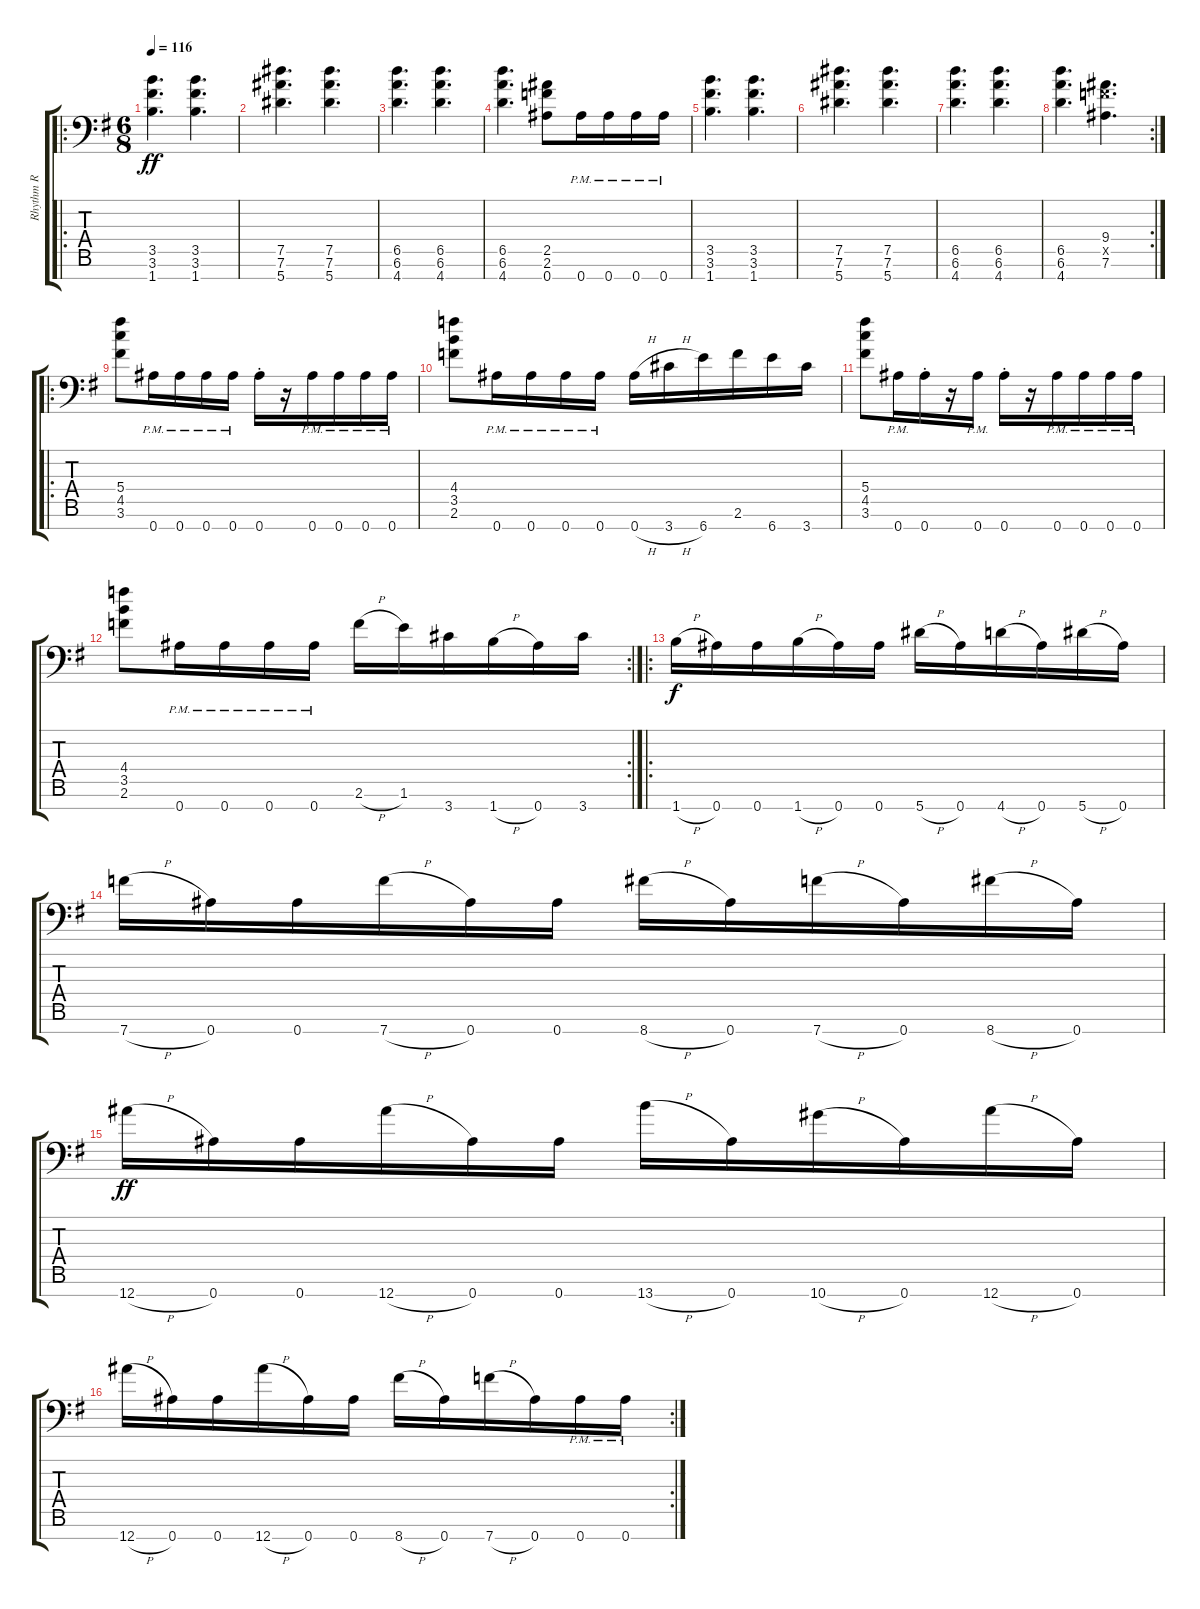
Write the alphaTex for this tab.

\track ("Rhythm R" "Rhythm R") {instrument distortionguitar}
\staff {score tabs}
\tuning (Eb4 Bb3 Gb3 Db3 Ab2 Eb2 Bb1) {hide}
\ro
\ts (6 8)
\tempo 116
\clef f4
\ks g
(3.5 3.6 1.7).4{d ot 8vb dy ff} (3.5 3.6 1.7).4{d ot 8vb} |
(7.5 7.6 5.7).4{d ot 8vb} (7.5 7.6 5.7).4{d ot 8vb} |
(6.5 6.6 4.7).4{d ot 8vb} (6.5 6.6 4.7).4{d ot 8vb} |
(6.5 6.6 4.7).4{d ot 8vb} (2.5 2.6 0.7).8{ot 8vb} 0.7{pm}.16{ot 8vb} 0.7{pm}.16{ot 8vb} 0.7{pm}.16{ot 8vb} 0.7{pm}.16{ot 8vb} |
(3.5 3.6 1.7).4{d ot 8vb} (3.5 3.6 1.7).4{d ot 8vb} |
(7.5 7.6 5.7).4{d ot 8vb} (7.5 7.6 5.7).4{d ot 8vb} |
(6.5 6.6 4.7).4{d ot 8vb} (6.5 6.6 4.7).4{d ot 8vb} |
\rc 2
(6.5 6.6 4.7).4{d ot 8vb} (9.4 9.5{x} 7.6).4{d} |
\ro
(5.4 4.5 3.6).8{ot 8vb} 0.7{pm}.16{ot 8vb} 0.7{pm}.16{ot 8vb} 0.7{pm}.16{ot 8vb} 0.7{pm}.16{ot 8vb} 0.7{st}.16{ot 8vb} r.16 0.7{pm}.16{ot 8vb} 0.7{pm}.16{ot 8vb} 0.7{pm}.16{ot 8vb} 0.7{pm}.16{ot 8vb} |
(4.4 3.5 2.6).8{ot 8vb} 0.7{pm}.16{ot 8vb} 0.7{pm}.16{ot 8vb} 0.7{pm}.16{ot 8vb} 0.7{pm}.16{ot 8vb} 0.7{h}.16{ot 8vb} 3.7{h}.16{ot 8vb} 6.7.16{ot 8vb} 2.6.16{ot 8vb} 6.7.16{ot 8vb} 3.7.16{ot 8vb} |
(5.4 4.5 3.6).8{ot 8vb} 0.7{pm}.16{ot 8vb} 0.7{st}.16{ot 8vb} r.16 0.7{pm}.16{ot 8vb} 0.7{st}.16{ot 8vb} r.16 0.7{pm}.16{ot 8vb} 0.7{pm}.16{ot 8vb} 0.7{pm}.16{ot 8vb} 0.7{pm}.16{ot 8vb} |
\rc 2
(4.4 3.5 2.6).8{ot 8vb} 0.7{pm}.16{ot 8vb} 0.7{pm}.16{ot 8vb} 0.7{pm}.16{ot 8vb} 0.7{pm}.16{ot 8vb} 2.6{h}.16{ot 8vb} 1.6.16{ot 8vb} 3.7.16{ot 8vb} 1.7{h}.16{ot 8vb} 0.7.16{ot 8vb} 3.7.16{ot 8vb} |
\ro
1.7{h}.16{ot 8vb dy f} 0.7.16{ot 8vb} 0.7.16{ot 8vb} 1.7{h}.16{ot 8vb} 0.7.16{ot 8vb} 0.7.16{ot 8vb} 5.7{h}.16{ot 8vb} 0.7.16{ot 8vb} 4.7{h}.16{ot 8vb} 0.7.16{ot 8vb} 5.7{h}.16{ot 8vb} 0.7.16{ot 8vb} |
7.7{h}.16{ot 8vb} 0.7.16{ot 8vb} 0.7.16{ot 8vb} 7.7{h}.16{ot 8vb} 0.7.16{ot 8vb} 0.7.16{ot 8vb} 8.7{h}.16{ot 8vb} 0.7.16{ot 8vb} 7.7{h}.16{ot 8vb} 0.7.16{ot 8vb} 8.7{h}.16{ot 8vb} 0.7.16{ot 8vb} |
12.7{h}.16{ot 8vb dy ff} 0.7.16{ot 8vb} 0.7.16{ot 8vb} 12.7{h}.16{ot 8vb} 0.7.16{ot 8vb} 0.7.16{ot 8vb} 13.7{h}.16{ot 8vb} 0.7.16{ot 8vb} 10.7{h}.16{ot 8vb} 0.7.16{ot 8vb} 12.7{h}.16{ot 8vb} 0.7.16{ot 8vb} |
\rc 2
12.7{h}.16{ot 8vb} 0.7.16{ot 8vb} 0.7.16{ot 8vb} 12.7{h}.16{ot 8vb} 0.7.16{ot 8vb} 0.7.16{ot 8vb} 8.7{h}.16{ot 8vb} 0.7.16{ot 8vb} 7.7{h}.16{ot 8vb} 0.7.16{ot 8vb} 0.7{pm}.16{ot 8vb} 0.7{pm}.16{ot 8vb}
